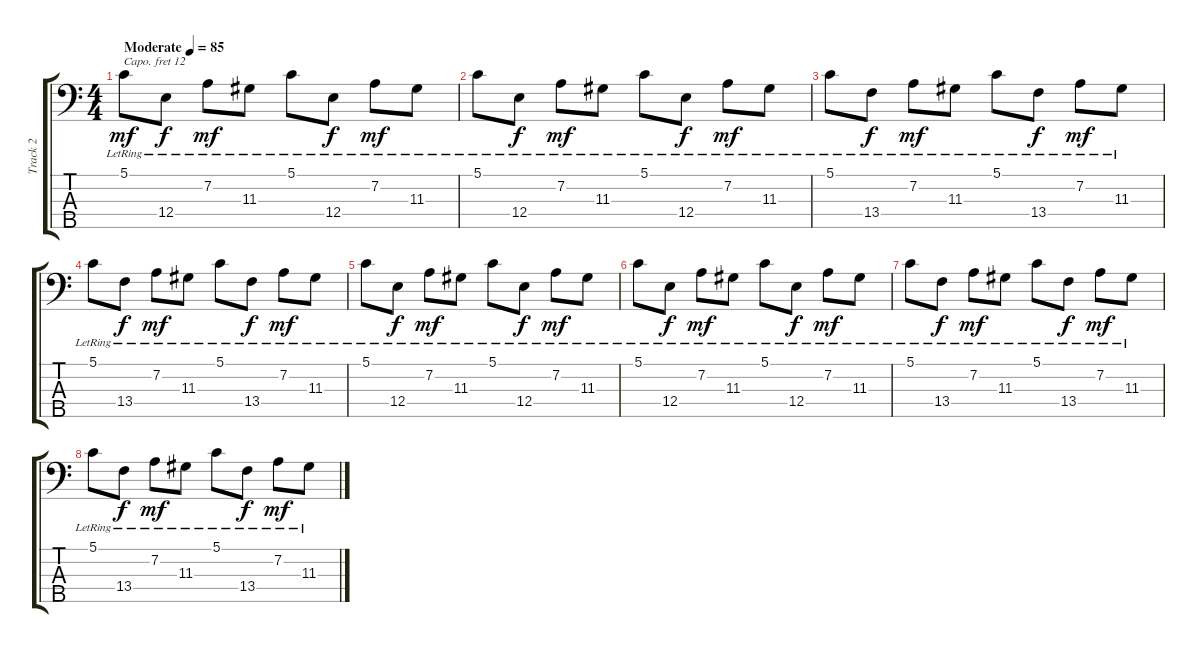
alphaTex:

\track ("Track 2" "Track 2") {instrument acousticgrandpiano}
\staff {score tabs}
\capo 12
\tuning (G2 D2 A1 E1 Db0) {hide}
\ts (4 4)
\tempo (85 "Moderate")
\clef f4
\ks c
5.1{lr}.8{dy mf instrument acousticgrandpiano} 12.4{lr}.8{dy f} 7.2{lr}.8{dy mf} 11.3{lr}.8 5.1{lr}.8 12.4{lr}.8{dy f} 7.2{lr}.8{dy mf} 11.3{lr}.8 |
5.1{lr}.8 12.4{lr}.8{dy f} 7.2{lr}.8{dy mf} 11.3{lr}.8 5.1{lr}.8 12.4{lr}.8{dy f} 7.2{lr}.8{dy mf} 11.3{lr}.8 |
5.1{lr}.8 13.4{lr}.8{dy f} 7.2{lr}.8{dy mf} 11.3{lr}.8 5.1{lr}.8 13.4{lr}.8{dy f} 7.2{lr}.8{dy mf} 11.3{lr}.8 |
5.1{lr}.8 13.4{lr}.8{dy f} 7.2{lr}.8{dy mf} 11.3{lr}.8 5.1{lr}.8 13.4{lr}.8{dy f} 7.2{lr}.8{dy mf} 11.3{lr}.8 |
5.1{lr}.8 12.4{lr}.8{dy f} 7.2{lr}.8{dy mf} 11.3{lr}.8 5.1{lr}.8 12.4{lr}.8{dy f} 7.2{lr}.8{dy mf} 11.3{lr}.8 |
5.1{lr}.8 12.4{lr}.8{dy f} 7.2{lr}.8{dy mf} 11.3{lr}.8 5.1{lr}.8 12.4{lr}.8{dy f} 7.2{lr}.8{dy mf} 11.3{lr}.8 |
5.1{lr}.8 13.4{lr}.8{dy f} 7.2{lr}.8{dy mf} 11.3{lr}.8 5.1{lr}.8 13.4{lr}.8{dy f} 7.2{lr}.8{dy mf} 11.3{lr}.8 |
5.1{lr}.8 13.4{lr}.8{dy f} 7.2{lr}.8{dy mf} 11.3{lr}.8 5.1{lr}.8 13.4{lr}.8{dy f} 7.2{lr}.8{dy mf} 11.3{lr}.8
